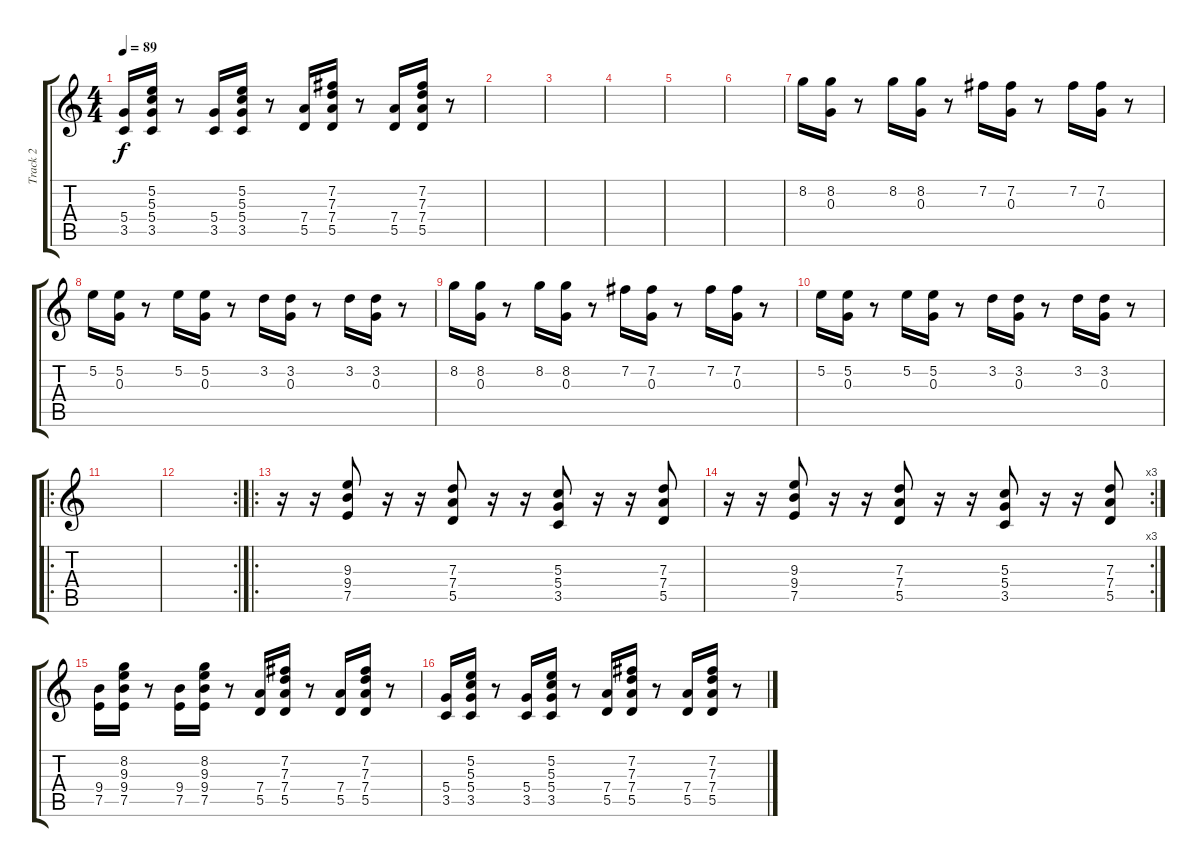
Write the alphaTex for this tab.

\track ("Track 2" "Track 2") {instrument distortionguitar}
\staff {score tabs}
\tuning (E4 B3 G3 D3 A2 E2) {hide}
\ts (4 4)
\tempo 89
\clef g2
\ks c
(5.4 3.5).16{dy f} (5.2 5.3 5.4 3.5).16 r.8 (5.4 3.5).16 (5.2 5.3 5.4 3.5).16 r.8 (7.4 5.5).16 (7.2 7.3 7.4 5.5).16 r.8 (7.4 5.5).16 (7.2 7.3 7.4 5.5).16 r.8 |
|
|
|
|
|
8.2.16 (8.2 0.3).16 r.8 8.2.16 (8.2 0.3).16 r.8 7.2.16 (7.2 0.3).16 r.8 7.2.16 (7.2 0.3).16 r.8 |
5.2.16 (5.2 0.3).16 r.8 5.2.16 (5.2 0.3).16 r.8 3.2.16 (3.2 0.3).16 r.8 3.2.16 (3.2 0.3).16 r.8 |
8.2.16 (8.2 0.3).16 r.8 8.2.16 (8.2 0.3).16 r.8 7.2.16 (7.2 0.3).16 r.8 7.2.16 (7.2 0.3).16 r.8 |
5.2.16 (5.2 0.3).16 r.8 5.2.16 (5.2 0.3).16 r.8 3.2.16 (3.2 0.3).16 r.8 3.2.16 (3.2 0.3).16 r.8 |
\ro
|
\rc 2
|
\ro
r.16 r.16 (9.3 9.4 7.5).8 r.16 r.16 (7.3 7.4 5.5).8 r.16 r.16 (5.3 5.4 3.5).8 r.16 r.16 (7.3 7.4 5.5).8 |
\rc 3
r.16 r.16 (9.3 9.4 7.5).8 r.16 r.16 (7.3 7.4 5.5).8 r.16 r.16 (5.3 5.4 3.5).8 r.16 r.16 (7.3 7.4 5.5).8 |
(9.4 7.5).16 (8.2 9.3 9.4 7.5).16 r.8 (9.4 7.5).16 (8.2 9.3 9.4 7.5).16 r.8 (7.4 5.5).16 (7.2 7.3 7.4 5.5).16 r.8 (7.4 5.5).16 (7.2 7.3 7.4 5.5).16 r.8 |
(5.4 3.5).16 (5.2 5.3 5.4 3.5).16 r.8 (5.4 3.5).16 (5.2 5.3 5.4 3.5).16 r.8 (7.4 5.5).16 (7.2 7.3 7.4 5.5).16 r.8 (7.4 5.5).16 (7.2 7.3 7.4 5.5).16 r.8
